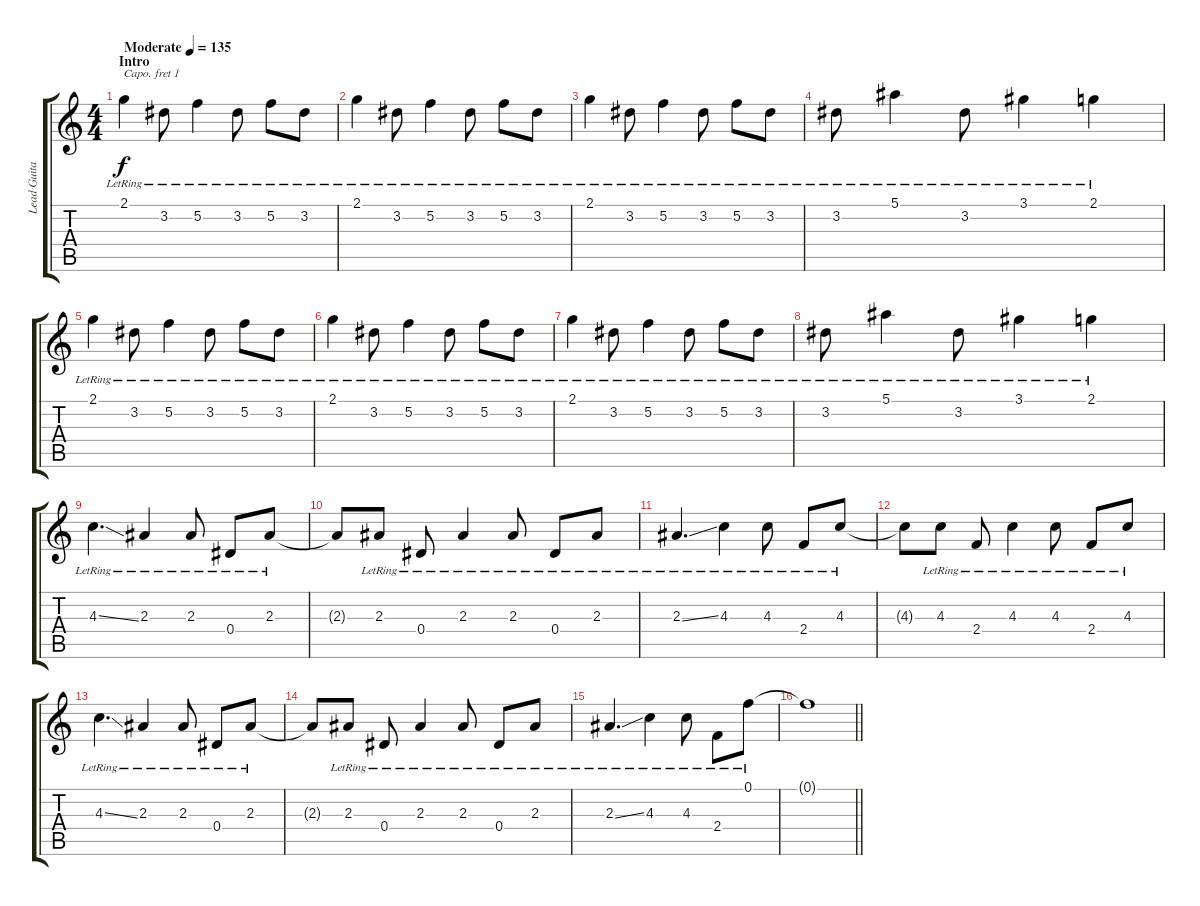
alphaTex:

\track ("Lead Guitar" "Lead Guita") {instrument acousticguitarsteel}
\staff {score tabs}
\capo 1
\tuning (E4 B3 G3 D3 A2 E2) {hide}
\ts (4 4)
\section ("" "Intro")
\tempo (135 "Moderate")
\clef g2
\ks c
2.1{lr}.4{dy f instrument acousticguitarsteel} 3.2{lr}.8 5.2{lr}.4 3.2{lr}.8 5.2{lr}.8 3.2{lr}.8 |
2.1{lr}.4 3.2{lr}.8 5.2{lr}.4 3.2{lr}.8 5.2{lr}.8 3.2{lr}.8 |
2.1{lr}.4 3.2{lr}.8 5.2{lr}.4 3.2{lr}.8 5.2{lr}.8 3.2{lr}.8 |
3.2{lr}.8 5.1{lr}.4 3.2{lr}.8 3.1{lr}.4 2.1{lr}.4 |
2.1{lr}.4 3.2{lr}.8 5.2{lr}.4 3.2{lr}.8 5.2{lr}.8 3.2{lr}.8 |
2.1{lr}.4 3.2{lr}.8 5.2{lr}.4 3.2{lr}.8 5.2{lr}.8 3.2{lr}.8 |
2.1{lr}.4 3.2{lr}.8 5.2{lr}.4 3.2{lr}.8 5.2{lr}.8 3.2{lr}.8 |
3.2{lr}.8 5.1{lr}.4 3.2{lr}.8 3.1{lr}.4 2.1{lr}.4 |
4.3{ss lr}.4{d} 2.3{lr}.4 2.3{lr}.8 0.4{lr}.8 2.3{lr}.8 |
2.3{t}.8 2.3{lr}.8 0.4{lr}.8 2.3{lr}.4 2.3{lr}.8 0.4{lr}.8 2.3{lr}.8 |
2.3{ss lr}.4{d} 4.3{lr}.4 4.3{lr}.8 2.4{lr}.8 4.3{lr}.8 |
4.3{t}.8 4.3{lr}.8 2.4{lr}.8 4.3{lr}.4 4.3{lr}.8 2.4{lr}.8 4.3{lr}.8 |
4.3{ss lr}.4{d} 2.3{lr}.4 2.3{lr}.8 0.4{lr}.8 2.3{lr}.8 |
2.3{t}.8 2.3{lr}.8 0.4{lr}.8 2.3{lr}.4 2.3{lr}.8 0.4{lr}.8 2.3{lr}.8 |
2.3{ss lr}.4{d} 4.3{lr}.4 4.3{lr}.8 2.4{lr}.8 0.1{lr}.8 |
\barLineRight lightlight
0.1{t}.1
